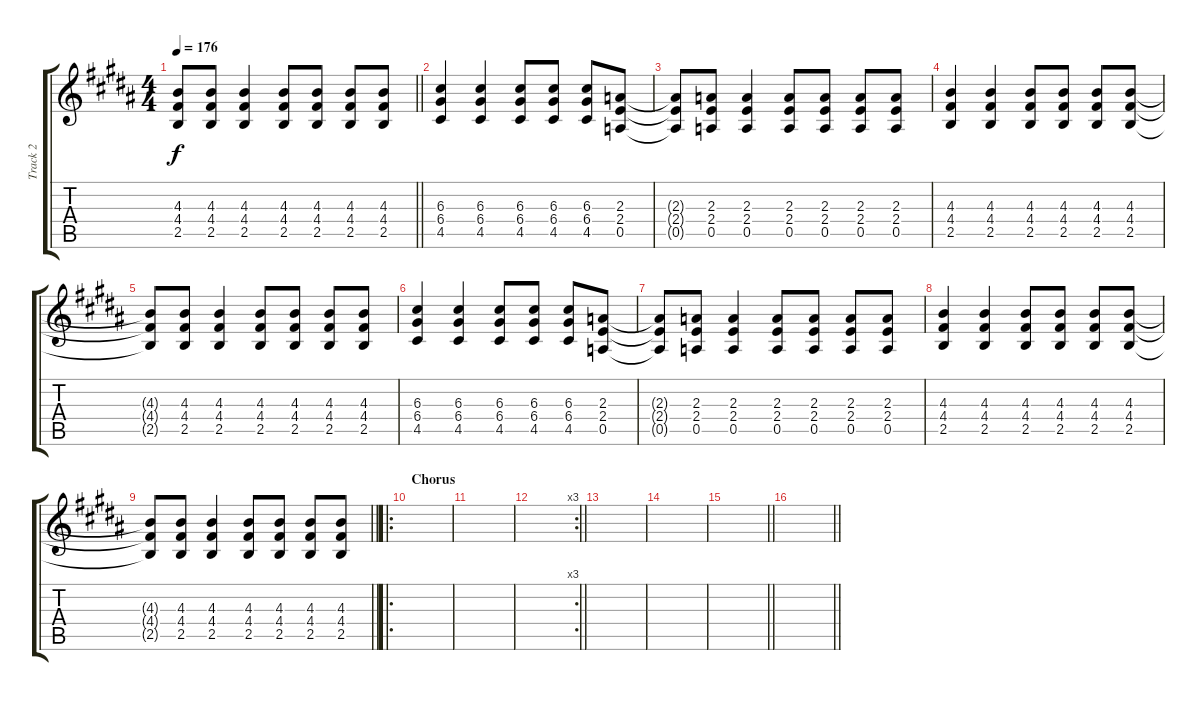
\track ("Track 2" "Track 2") {instrument distortionguitar}
\staff {score tabs}
\tuning (E4 B3 G3 D3 A2 E2) {hide}
\ts (4 4)
\tempo 176
\clef g2
\barLineRight lightlight
\ks b
(4.3{t} 4.4{t} 2.5{t}).8{dy f} (4.3 4.4 2.5).8 (4.3 4.4 2.5).4 (4.3 4.4 2.5).8 (4.3 4.4 2.5).8 (4.3 4.4 2.5).8 (4.3 4.4 2.5).8 |
(6.3 6.4 4.5).4 (6.3 6.4 4.5).4 (6.3 6.4 4.5).8 (6.3 6.4 4.5).8 (6.3 6.4 4.5).8 (2.3 2.4 0.5).8 |
(2.3{t} 2.4{t} 0.5{t}).8 (2.3 2.4 0.5).8 (2.3 2.4 0.5).4 (2.3 2.4 0.5).8 (2.3 2.4 0.5).8 (2.3 2.4 0.5).8 (2.3 2.4 0.5).8 |
(4.3 4.4 2.5).4 (4.3 4.4 2.5).4 (4.3 4.4 2.5).8 (4.3 4.4 2.5).8 (4.3 4.4 2.5).8 (4.3 4.4 2.5).8 |
(4.3{t} 4.4{t} 2.5{t}).8 (4.3 4.4 2.5).8 (4.3 4.4 2.5).4 (4.3 4.4 2.5).8 (4.3 4.4 2.5).8 (4.3 4.4 2.5).8 (4.3 4.4 2.5).8 |
(6.3 6.4 4.5).4 (6.3 6.4 4.5).4 (6.3 6.4 4.5).8 (6.3 6.4 4.5).8 (6.3 6.4 4.5).8 (2.3 2.4 0.5).8 |
(2.3{t} 2.4{t} 0.5{t}).8 (2.3 2.4 0.5).8 (2.3 2.4 0.5).4 (2.3 2.4 0.5).8 (2.3 2.4 0.5).8 (2.3 2.4 0.5).8 (2.3 2.4 0.5).8 |
(4.3 4.4 2.5).4 (4.3 4.4 2.5).4 (4.3 4.4 2.5).8 (4.3 4.4 2.5).8 (4.3 4.4 2.5).8 (4.3 4.4 2.5).8 |
\barLineRight lightlight
(4.3{t} 4.4{t} 2.5{t}).8 (4.3 4.4 2.5).8 (4.3 4.4 2.5).4 (4.3 4.4 2.5).8 (4.3 4.4 2.5).8 (4.3 4.4 2.5).8 (4.3 4.4 2.5).8 |
\ro
\section ("" "Chorus")
|
|
\rc 3
\barLineRight lightlight
|
|
|
\barLineRight lightlight
|
\barLineRight lightlight
